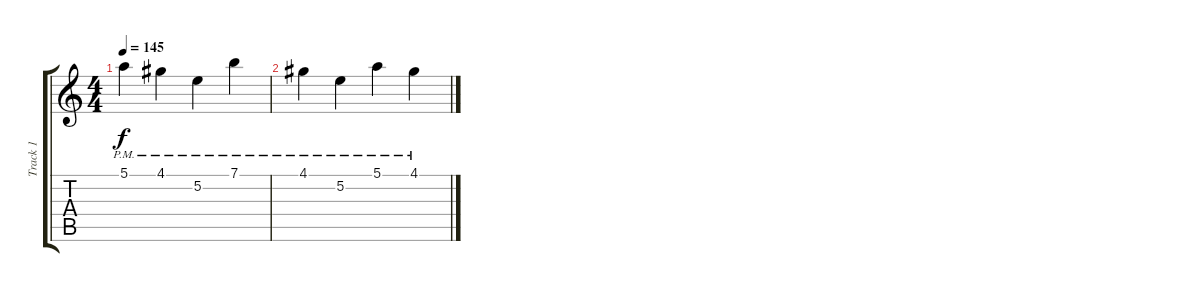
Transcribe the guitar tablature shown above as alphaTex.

\track ("Track 1" "Track 1") {instrument electricguitarclean}
\staff {score tabs}
\tuning (E4 B3 G3 D3 A2 E2) {hide}
\ts (4 4)
\tempo 145
\clef g2
\ks c
5.1{pm}.4{dy f} 4.1{pm}.4 5.2{pm}.4 7.1{pm}.4 |
4.1{pm}.4 5.2{pm}.4 5.1{pm}.4 4.1{pm}.4
